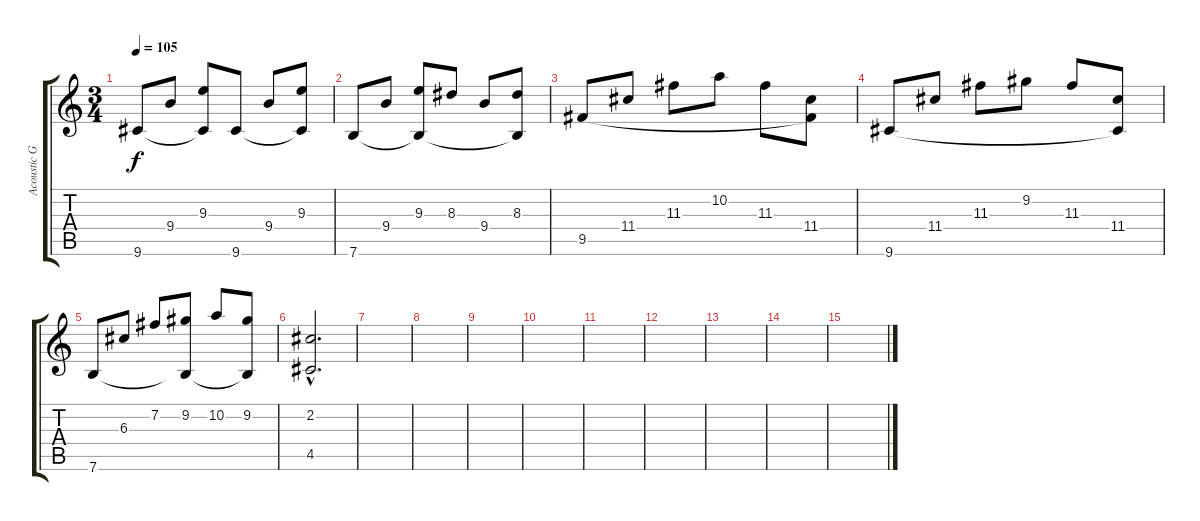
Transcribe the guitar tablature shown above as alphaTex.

\track ("Acoustic Guitar" "Acoustic G") {instrument acousticguitarnylon}
\staff {score tabs}
\tuning (E4 B3 G3 D3 A2 E2) {hide}
\ts (3 4)
\tempo 105
\clef g2
\ks c
9.6.8{dy f} 9.4.8 (9.3 9.6{t}).8 9.6.8 9.4.8 (9.3 9.6{t}).8 |
7.6.8 9.4.8 (9.3 7.6{t}).8 8.3.8 9.4.8 (8.3 7.6{t}).8 |
9.5.8 11.4.8 11.3.8 10.2.8 11.3.8 (11.4 9.5{t}).8 |
9.6.8 11.4.8 11.3.8 9.2.8 11.3.8 (11.4 9.6{t}).8 |
7.6.8 6.3.8 7.2.8 (9.2 7.6{t}).8 10.2.8 (9.2 7.6{t}).8 |
(2.2{hac} 4.5{hac}).2{d} |
\section ("" "")
|
|
|
|
|
|
|
|
\section ("" "")
